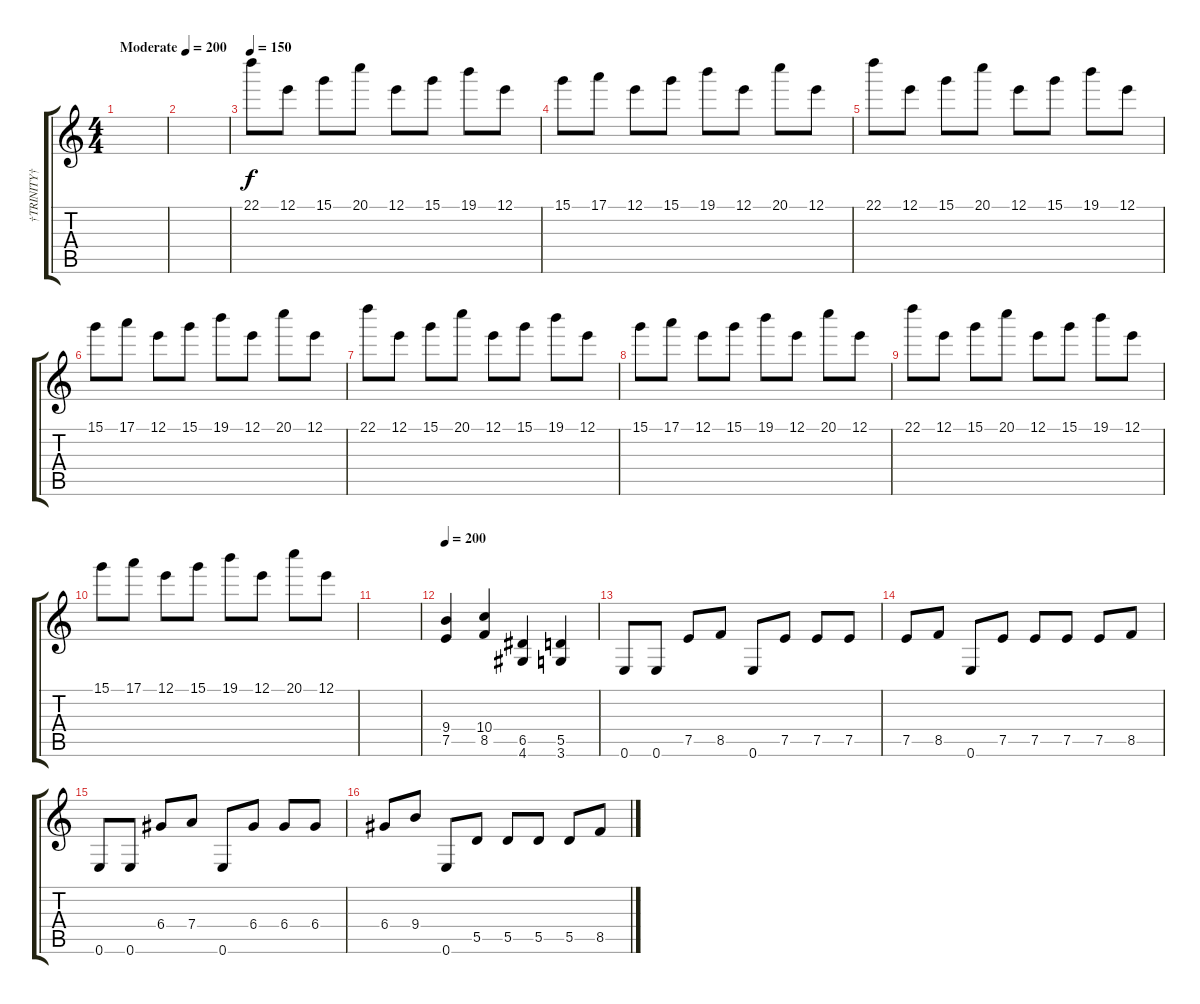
\track ("†TRINITY†" "†TRINITY†") {instrument distortionguitar}
\staff {score tabs}
\tuning (E4 B3 G3 D3 A2 E2) {hide}
\ts (4 4)
\tempo (200 "Moderate")
\clef g2
\ks c
|
|
\tempo 150
22.1.8 12.1.8 15.1.8 20.1.8 12.1.8 15.1.8 19.1.8 12.1.8 |
15.1.8 17.1.8 12.1.8 15.1.8 19.1.8 12.1.8 20.1.8 12.1.8 |
22.1.8 12.1.8 15.1.8 20.1.8 12.1.8 15.1.8 19.1.8 12.1.8 |
15.1.8 17.1.8 12.1.8 15.1.8 19.1.8 12.1.8 20.1.8 12.1.8 |
22.1.8 12.1.8 15.1.8 20.1.8 12.1.8 15.1.8 19.1.8 12.1.8 |
15.1.8 17.1.8 12.1.8 15.1.8 19.1.8 12.1.8 20.1.8 12.1.8 |
22.1.8 12.1.8 15.1.8 20.1.8 12.1.8 15.1.8 19.1.8 12.1.8 |
15.1.8 17.1.8 12.1.8 15.1.8 19.1.8 12.1.8 20.1.8 12.1.8 |
|
\tempo 200
(9.4 7.5).4 (10.4 8.5).4 (6.5 4.6).4 (5.5 3.6).4 |
0.6.8 0.6.8 7.5.8 8.5.8 0.6.8 7.5.8 7.5.8 7.5.8 |
7.5.8 8.5.8 0.6.8 7.5.8 7.5.8 7.5.8 7.5.8 8.5.8 |
0.6.8 0.6.8 6.4.8 7.4.8 0.6.8 6.4.8 6.4.8 6.4.8 |
6.4.8 9.4.8 0.6.8 5.5.8 5.5.8 5.5.8 5.5.8 8.5.8
